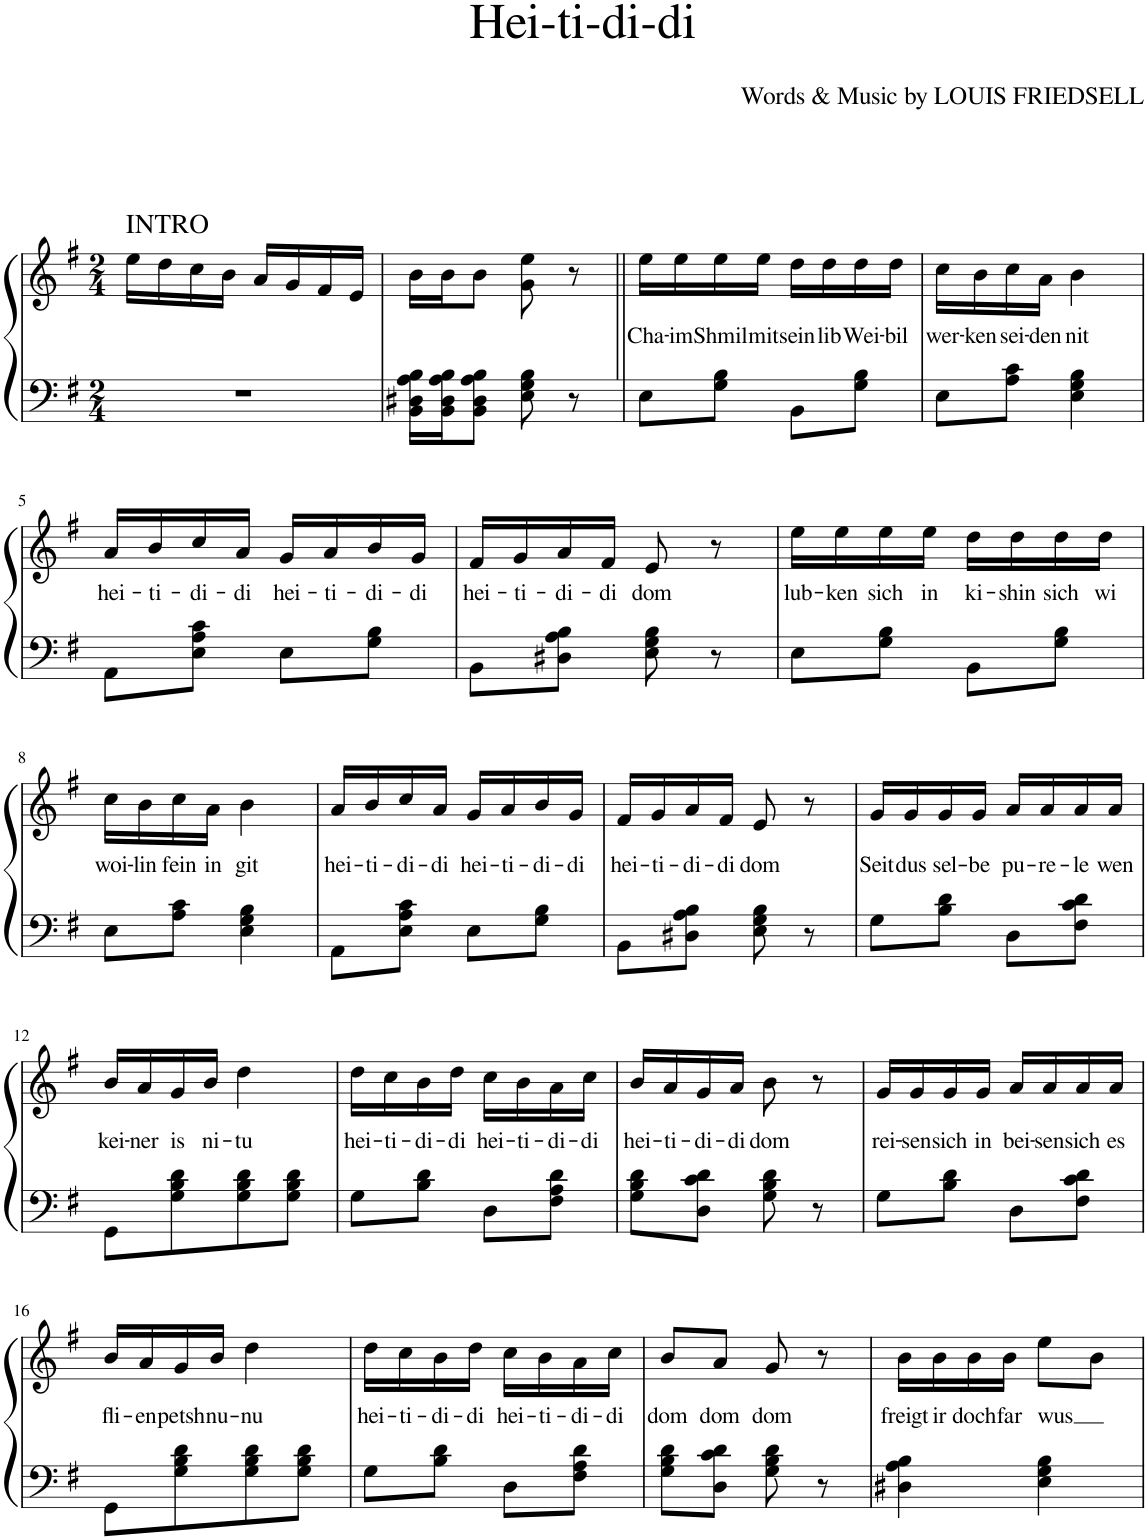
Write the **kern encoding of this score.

**kern	**kern	**text
*part1	*part1	*part1
*staff2	*staff1	*staff1
*I"Klavier	*	*
*I'Klav.	*	*
*clefF4	*clefG2	*
*k[f#]	*k[f#]	*
*M2/4	*M2/4	*
=1	=1	=1
!	!LO:TX:a:t=INTRO	!
2r	16ee\LL	.
.	16dd\	.
.	16cc\	.
.	16b\JJ	.
.	16a/LL	.
.	16g/	.
.	16f#/	.
.	16e/JJ	.
=2	=2	=2
16BB\ 16D#X\ 16A\ 16B\LL	16b\LL	.
16BB\ 16D#\ 16A\ 16B\J	16b\J	.
8BB\ 8D#\ 8A\ 8B\J	8b\J	.
8E\ 8G\ 8B\	8g\ 8ee\	.
8r	8r	.
=3||	=3||	=3||
!	!	!LO:LY:b
8E\L	16ee\LL	Cha-
!	!	!LO:LY:b
.	16ee\	-im
!	!	!LO:LY:b
8G\ 8B\J	16ee\	Shmil
!	!	!LO:LY:b
.	16ee\JJ	mit
!	!	!LO:LY:b
8BB\L	16dd\LL	sein
!	!	!LO:LY:b
.	16dd\	lib
!	!	!LO:LY:b
8G\ 8B\J	16dd\	Wei-
!	!	!LO:LY:b
.	16dd\JJ	-bil
=4	=4	=4
!	!	!LO:LY:b
8E\L	16cc\LL	wer-
!	!	!LO:LY:b
.	16b\	-ken
!	!	!LO:LY:b
8A\ 8c\J	16cc\	sei-
!	!	!LO:LY:b
.	16a\JJ	-den
!	!	!LO:LY:b
4E\ 4G\ 4B\	4b\	nit
!!LO:LB:g=z
=5	=5	=5
!	!	!LO:LY:b
8AA\L	16a/LL	hei-
!	!	!LO:LY:b
.	16b/	-ti-
!	!	!LO:LY:b
8E\ 8A\ 8c\J	16cc/	-di-
!	!	!LO:LY:b
.	16a/JJ	-di
!	!	!LO:LY:b
8E\L	16g/LL	hei-
!	!	!LO:LY:b
.	16a/	-ti-
!	!	!LO:LY:b
8G\ 8B\J	16b/	-di-
!	!	!LO:LY:b
.	16g/JJ	-di
=6	=6	=6
!	!	!LO:LY:b
8BB\L	16f#/LL	hei-
!	!	!LO:LY:b
.	16g/	-ti-
!	!	!LO:LY:b
8D#X\ 8A\ 8B\J	16a/	-di-
!	!	!LO:LY:b
.	16f#/JJ	-di
!	!	!LO:LY:b
8E\ 8G\ 8B\	8e/	dom
8r	8r	.
=7	=7	=7
!	!	!LO:LY:b
8E\L	16ee\LL	lub-
!	!	!LO:LY:b
.	16ee\	-ken
!	!	!LO:LY:b
8G\ 8B\J	16ee\	sich
!	!	!LO:LY:b
.	16ee\JJ	in
!	!	!LO:LY:b
8BB\L	16dd\LL	ki-
!	!	!LO:LY:b
.	16dd\	-shin
!	!	!LO:LY:b
8G\ 8B\J	16dd\	sich
!	!	!LO:LY:b
.	16dd\JJ	wi
!!LO:LB:g=z
=8	=8	=8
!	!	!LO:LY:b
8E\L	16cc\LL	woi-
!	!	!LO:LY:b
.	16b\	-lin
!	!	!LO:LY:b
8A\ 8c\J	16cc\	fein
!	!	!LO:LY:b
.	16a\JJ	in
!	!	!LO:LY:b
4E\ 4G\ 4B\	4b\	git
=9	=9	=9
!	!	!LO:LY:b
8AA\L	16a/LL	hei-
!	!	!LO:LY:b
.	16b/	-ti-
!	!	!LO:LY:b
8E\ 8A\ 8c\J	16cc/	-di-
!	!	!LO:LY:b
.	16a/JJ	-di
!	!	!LO:LY:b
8E\L	16g/LL	hei-
!	!	!LO:LY:b
.	16a/	-ti-
!	!	!LO:LY:b
8G\ 8B\J	16b/	-di-
!	!	!LO:LY:b
.	16g/JJ	-di
=10	=10	=10
!	!	!LO:LY:b
8BB\L	16f#/LL	hei-
!	!	!LO:LY:b
.	16g/	-ti-
!	!	!LO:LY:b
8D#X\ 8A\ 8B\J	16a/	-di-
!	!	!LO:LY:b
.	16f#/JJ	-di
!	!	!LO:LY:b
8E\ 8G\ 8B\	8e/	dom
8r	8r	.
=11	=11	=11
!	!	!LO:LY:b
8G\L	16g/LL	Seit
!	!	!LO:LY:b
.	16g/	dus
!	!	!LO:LY:b
8B\ 8d\J	16g/	sel-
!	!	!LO:LY:b
.	16g/JJ	-be
!	!	!LO:LY:b
8D\L	16a/LL	pu-
!	!	!LO:LY:b
.	16a/	-re-
!	!	!LO:LY:b
8F#\ 8c\ 8d\J	16a/	-le
!	!	!LO:LY:b
.	16a/JJ	wen
!!LO:LB:g=z
=12	=12	=12
!	!	!LO:LY:b
8GG\L	16b/LL	kei-
!	!	!LO:LY:b
.	16a/	-ner
!	!	!LO:LY:b
8G\ 8B\ 8d\	16g/	is
!	!	!LO:LY:b
.	16b/JJ	ni-
!	!	!LO:LY:b
8G\ 8B\ 8d\	4dd\	-tu
8G\ 8B\ 8d\J	.	.
=13	=13	=13
!	!	!LO:LY:b
8G\L	16dd\LL	hei-
!	!	!LO:LY:b
.	16cc\	-ti-
!	!	!LO:LY:b
8B\ 8d\J	16b\	-di-
!	!	!LO:LY:b
.	16dd\JJ	-di
!	!	!LO:LY:b
8D\L	16cc\LL	hei-
!	!	!LO:LY:b
.	16b\	-ti-
!	!	!LO:LY:b
8F#\ 8A\ 8d\J	16a\	-di-
!	!	!LO:LY:b
.	16cc\JJ	-di
=14	=14	=14
!	!	!LO:LY:b
8G\ 8B\ 8d\L	16b/LL	hei-
!	!	!LO:LY:b
.	16a/	-ti-
!	!	!LO:LY:b
8D\ 8c\ 8d\J	16g/	-di-
!	!	!LO:LY:b
.	16a/JJ	-di
!	!	!LO:LY:b
8G\ 8B\ 8d\	8b\	dom
8r	8r	.
=15	=15	=15
!	!	!LO:LY:b
8G\L	16g/LL	rei-
!	!	!LO:LY:b
.	16g/	-sen
!	!	!LO:LY:b
8B\ 8d\J	16g/	sich
!	!	!LO:LY:b
.	16g/JJ	in
!	!	!LO:LY:b
8D\L	16a/LL	bei-
!	!	!LO:LY:b
.	16a/	-sen
!	!	!LO:LY:b
8F#\ 8c\ 8d\J	16a/	sich
!	!	!LO:LY:b
.	16a/JJ	es
!!LO:LB:g=z
=16	=16	=16
!	!	!LO:LY:b
8GG\L	16b/LL	fli-
!	!	!LO:LY:b
.	16a/	-en
!	!	!LO:LY:b
8G\ 8B\ 8d\	16g/	petsh
!	!	!LO:LY:b
.	16b/JJ	nu-
!	!	!LO:LY:b
8G\ 8B\ 8d\	4dd\	-nu
8G\ 8B\ 8d\J	.	.
=17	=17	=17
!	!	!LO:LY:b
8G\L	16dd\LL	hei-
!	!	!LO:LY:b
.	16cc\	-ti-
!	!	!LO:LY:b
8B\ 8d\J	16b\	-di-
!	!	!LO:LY:b
.	16dd\JJ	-di
!	!	!LO:LY:b
8D\L	16cc\LL	hei-
!	!	!LO:LY:b
.	16b\	-ti-
!	!	!LO:LY:b
8F#\ 8A\ 8d\J	16a\	-di-
!	!	!LO:LY:b
.	16cc\JJ	-di
=18	=18	=18
!	!	!LO:LY:b
8G\ 8B\ 8d\L	8b/L	dom
!	!	!LO:LY:b
8D\ 8c\ 8d\J	8a/J	dom
!	!	!LO:LY:b
8G\ 8B\ 8d\	8g/	dom
8r	8r	.
=19	=19	=19
!	!	!LO:LY:b
4D#X\ 4A\ 4B\	16b\LL	freigt
!	!	!LO:LY:b
.	16b\	ir
!	!	!LO:LY:b
.	16b\	doch
!	!	!LO:LY:b
.	16b\JJ	far
!	!	!LO:LY:b
4E\ 4G\ 4B\	8ee\L	wus
.	8b\J	.
=	=	=
*-	*-	*-
